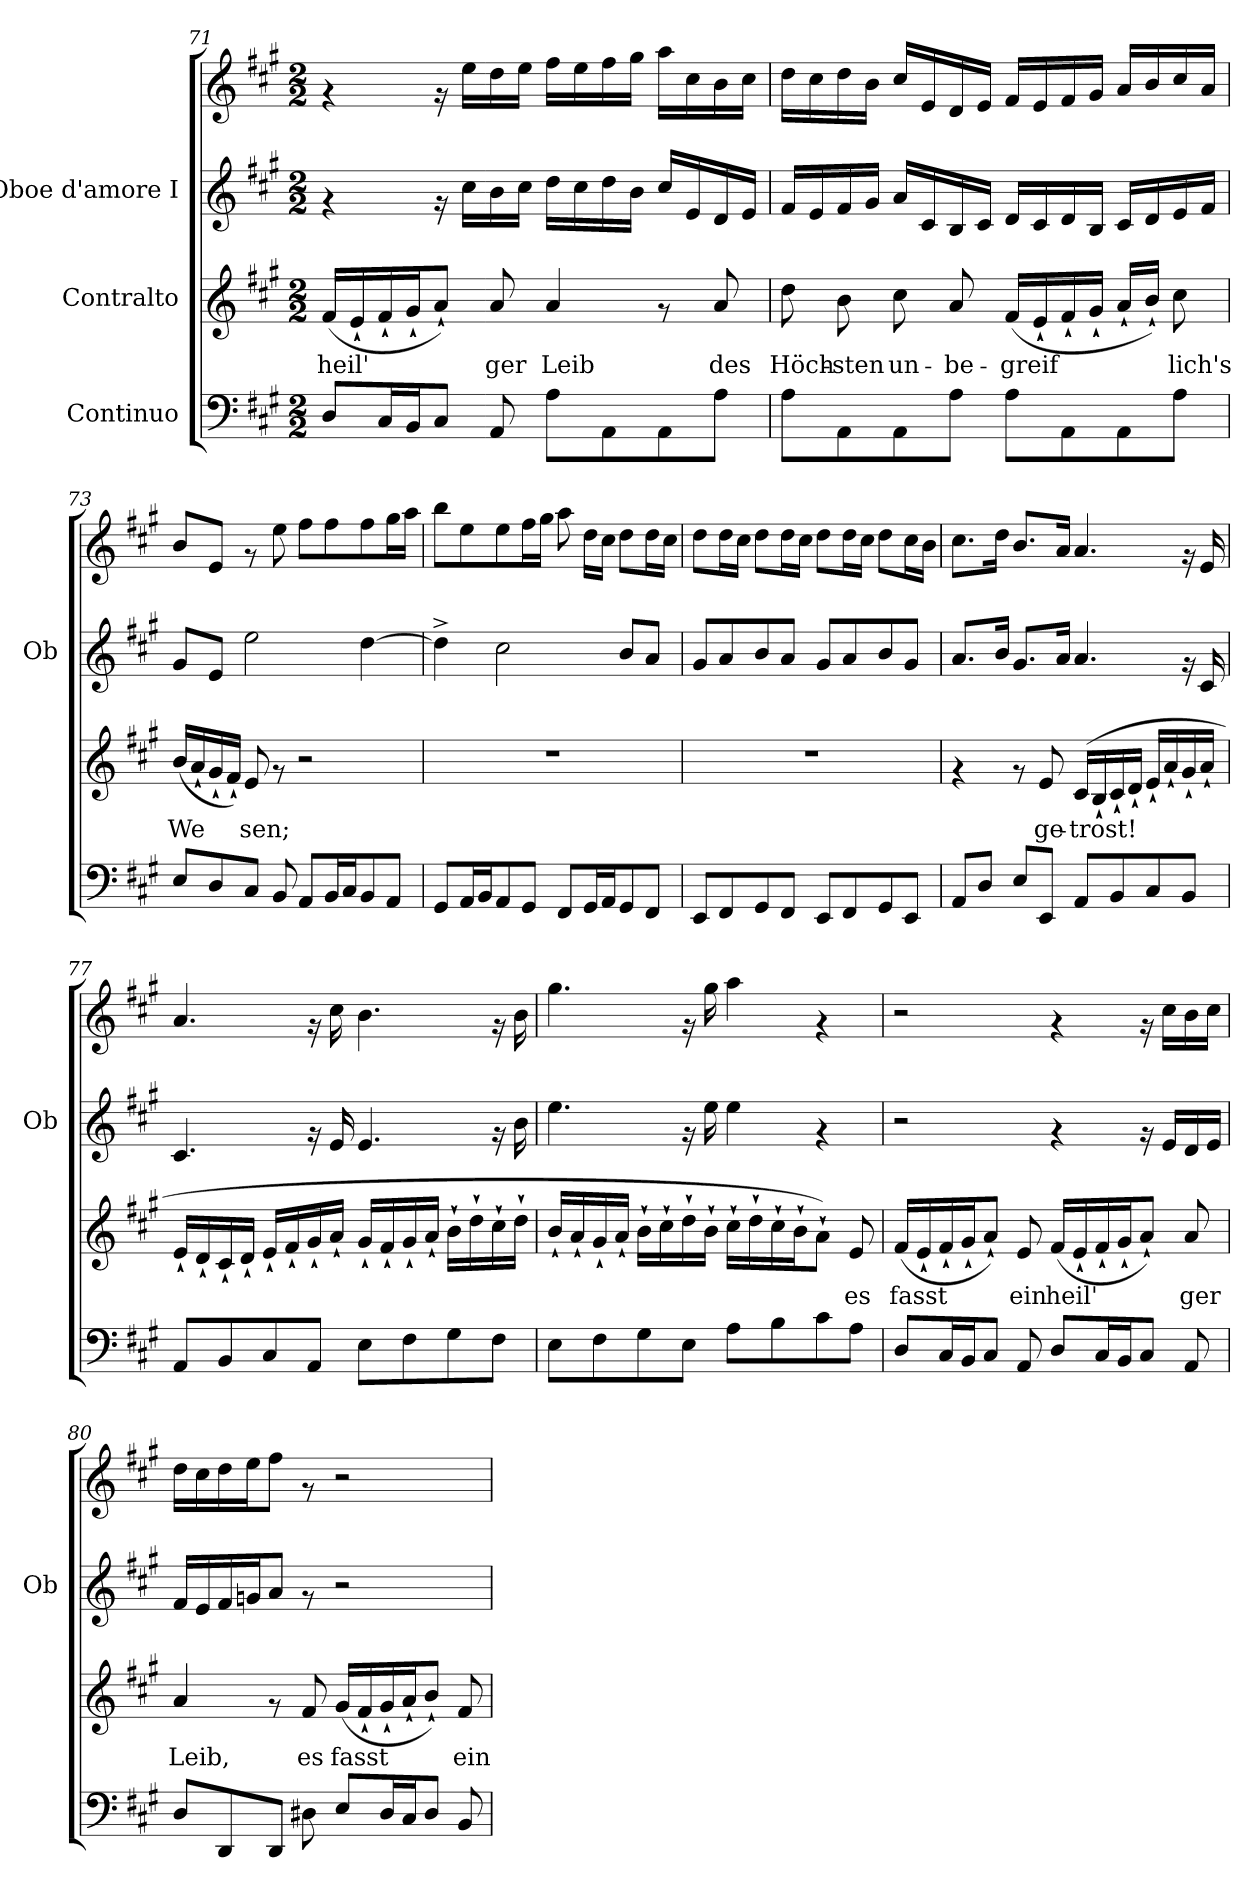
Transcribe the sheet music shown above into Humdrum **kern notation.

**kern	**kern	**text	**kern	**kern
*part3	*part2	*part2	*part1	*part1
*staff4	*staff3	*staff3	*staff2	*staff1
*I"Continuo	*I"Contralto	*	*I"Oboe d'amore I	*
*	*	*	*I'Ob	*
*clefF4	*clefG2	*	*clefG2	*clefG2
*k[f#c#g#]	*k[f#c#g#]	*	*k[f#c#g#]	*k[f#c#g#]
*A:	*A:	*	*A:	*A:
*M2/2	*M2/2	*	*M2/2	*M2/2
=71	=71	=71	=71	=71
!	!	!LO:LY:b:cj	!	!
8D/L	(>16f#/L	heil'-	4rf	4rf
!	!	!LO:LY:b:cj	!	!
.	16e`</	-	.	.
!	!	!LO:LY:b:cj	!	!
16C#/	16f#`</	.	.	.
!	!	!LO:LY:b:cj	!	!
16BB/	16g#`</	.	.	.
!	!	!LO:LY:b:cj	!	!
8C#/J	8a`</J)	.	16rf	16rf
.	.	.	16cc#\L	16ee\L
!	!	!LO:LY:b:cj	!	!
8AA/	8a/	ger	16b\	16dd\
.	.	.	16cc#\J	16ee\J
!	!	!LO:LY:b:cj	!	!
8A\L	4a/	Leib	16dd\L	16ff#\L
.	.	.	16cc#\	16ee\
8AA\	.	.	16dd\	16ff#\
.	.	.	16b\J	16gg#\J
8AA\	8rf	.	16cc#/L	16aa\L
.	.	.	16e/	16cc#\
!	!	!LO:LY:b:cj	!	!
8A\J	8a/	des	16d/	16b\
.	.	.	16e/J	16cc#\J
!!LO:PB:g=z
=72	=72	=72	=72	=72
!	!	!LO:LY:b:cj	!	!
8A\L	8dd\	Höch-	16f#/L	16dd\L
.	.	.	16e/	16cc#\
!	!	!LO:LY:b:cj	!	!
8AA\	8b\	-sten	16f#/	16dd\
.	.	.	16g#/J	16b\J
!	!	!LO:LY:b:cj	!	!
8AA\	8cc#\	un-	16a/L	16cc#/L
.	.	.	16c#/	16e/
!	!	!LO:LY:b:cj	!	!
8A\J	8a/	-be-	16B/	16d/
.	.	.	16c#/J	16e/J
!	!	!LO:LY:b:cj	!	!
8A\L	(>16f#/L	-greif-	16d/L	16f#/L
!	!	!LO:LY:b:cj	!	!
.	16e`</	-	16c#/	16e/
!	!	!LO:LY:b:cj	!	!
8AA\	16f#`</	.	16d/	16f#/
!	!	!LO:LY:b:cj	!	!
.	16g#`</J	.	16B/J	16g#/J
!	!	!LO:LY:b:cj	!	!
8AA\	16a`</L	.	16c#/L	16a/L
!	!	!LO:LY:b:cj	!	!
.	16b`</J)	.	16d/	16b/
!	!	!LO:LY:b:cj	!	!
8A\J	8cc#\	lich's	16e/	16cc#/
.	.	.	16f#/J	16a/J
=73	=73	=73	=73	=73
!	!	!LO:LY:b:cj	!	!
8E/L	(>16b/L	We-	8g#/L	8b/L
!	!	!LO:LY:b:cj	!	!
.	16a`</	-	.	.
!	!	!LO:LY:b:cj	!	!
8D/	16g#`</	.	8e/J	8e/J
!	!	!LO:LY:b:cj	!	!
.	16f#`</J)	.	.	.
!	!	!LO:LY:b:cj	!	!
8C#/J	8e/	sen;	2ee\	8rf
8BB/	8rf	.	.	8ee\
8AA/L	2r	.	.	8ff#\L
16BB/	.	.	.	8ff#\
16C#/	.	.	.	.
8BB/	.	.	[>4dd\	8ff#\
8AA/J	.	.	.	16gg#\
.	.	.	.	16aa\J
=74	=74	=74	=74	=74
8GG#/L	1r	.	4dd^>\]	8bb\L
16AA/	.	.	.	8ee\
16BB/	.	.	.	.
8AA/	.	.	2cc#\	8ee\
8GG#/J	.	.	.	16ff#\
.	.	.	.	16gg#\J
8FF#/L	.	.	.	8aa\
16GG#/	.	.	.	16dd\L
16AA/	.	.	.	16cc#\J
8GG#/	.	.	8b/L	8dd\L
8FF#/J	.	.	8a/J	16dd\
.	.	.	.	16cc#\J
!!LO:LB:g=z
=75	=75	=75	=75	=75
8EE/L	1r	.	8g#/L	8dd\L
8FF#/	.	.	8a/	16dd\
.	.	.	.	16cc#\J
8GG#/	.	.	8b/	8dd\L
8FF#/J	.	.	8a/J	16dd\
.	.	.	.	16cc#\J
8EE/L	.	.	8g#/L	8dd\L
8FF#/	.	.	8a/	16dd\
.	.	.	.	16cc#\J
8GG#/	.	.	8b/	8dd\L
8EE/J	.	.	8g#/J	16cc#\
.	.	.	.	16b\J
=76	=76	=76	=76	=76
8AA/L	4rf	.	8.a/L	8.cc#\L
8D/J	.	.	.	.
.	.	.	16b/J	16dd\J
8E/L	8rf	.	8.g#/L	8.b/L
!	!	!LO:LY:b:cj	!	!
8EE/J	8e/	ge-	.	.
.	.	.	16a/J	16a/J
!	!	!LO:LY:b:cj	!	!
8AA/L	(>16c#/L	-trost!	4.a/	4.a/
!	!	!LO:LY:b:cj	!	!
.	16B`</	.	.	.
!	!	!LO:LY:b:cj	!	!
8BB/	16c#`</	.	.	.
!	!	!LO:LY:b:cj	!	!
.	16d`</J	.	.	.
!	!	!LO:LY:b:cj	!	!
8C#/	16e`</L	.	.	.
!	!	!LO:LY:b:cj	!	!
.	16a`</	.	.	.
!	!	!LO:LY:b:cj	!	!
8BB/J	16g#`</	.	16rf	16rf
!	!	!LO:LY:b:cj	!	!
.	16a`</J	.	16c#/	16e/
=77	=77	=77	=77	=77
8AA/L	16e`</L	.	4.c#/	4.a/
.	16d`</	.	.	.
8BB/	16c#`</	.	.	.
.	16d`</J	.	.	.
8C#/	16e`</L	.	.	.
.	16f#`</	.	.	.
8AA/J	16g#`</	.	16rf	16rf
.	16a`</J	.	16e/	16cc#\
8E\L	16g#`</L	.	4.e/	4.b\
.	16f#`</	.	.	.
8F#\	16g#`</	.	.	.
.	16a`</J	.	.	.
8G#\	16b`>\L	.	.	.
.	16dd`>\	.	.	.
8F#\J	16cc#`>\	.	16rf	16rf
.	16dd`>\J	.	16b\	16b\
!!LO:PB:g=z
=78	=78	=78	=78	=78
!	!	!LO:LY:b:cj	!	!
8E\L	16b`</L	.	4.ee\	4.gg#\
!	!	!LO:LY:b:cj	!	!
.	16a`</	.	.	.
!	!	!LO:LY:b:cj	!	!
8F#\	16g#`</	.	.	.
!	!	!LO:LY:b:cj	!	!
.	16a`</J	.	.	.
!	!	!LO:LY:b:cj	!	!
8G#\	16b`>\L	.	.	.
!	!	!LO:LY:b:cj	!	!
.	16cc#`>\	.	.	.
!	!	!LO:LY:b:cj	!	!
8E\J	16dd`>\	.	16rf	16rf
!	!	!LO:LY:b:cj	!	!
.	16b`>\J	.	16ee\	16gg#\
!	!	!LO:LY:b:cj	!	!
8A\L	16cc#`>\L	.	4ee\	4aa\
!	!	!LO:LY:b:cj	!	!
.	16dd`>\	.	.	.
!	!	!LO:LY:b:cj	!	!
8B\	16cc#`>\	.	.	.
!	!	!LO:LY:b:cj	!	!
.	16b`>\	.	.	.
!	!	!LO:LY:b:cj	!	!
8c#\	8a`>\J)	.	4rf	4rf
!	!	!LO:LY:b:cj	!	!
8A\J	8e/	es	.	.
=79	=79	=79	=79	=79
!	!	!LO:LY:b:cj	!	!
8D/L	(>16f#/L	fasst	2r	2r
!	!	!LO:LY:b:cj	!	!
.	16e`</	.	.	.
!	!	!LO:LY:b:cj	!	!
16C#/	16f#`</	.	.	.
!	!	!LO:LY:b:cj	!	!
16BB/	16g#`</	.	.	.
!	!	!LO:LY:b:cj	!	!
8C#/J	8a`</J)	.	.	.
!	!	!LO:LY:b:cj	!	!
8AA/	8e/	ein	.	.
!	!	!LO:LY:b:cj	!	!
8D/L	(>16f#/L	heil'-	4rf	4rf
!	!	!LO:LY:b:cj	!	!
.	16e`</	-	.	.
!	!	!LO:LY:b:cj	!	!
16C#/	16f#`</	.	.	.
!	!	!LO:LY:b:cj	!	!
16BB/	16g#`</	.	.	.
!	!	!LO:LY:b:cj	!	!
8C#/J	8a`</J)	.	16rf	16rf
.	.	.	16e/L	16cc#\L
!	!	!LO:LY:b:cj	!	!
8AA/	8a/	ger	16d/	16b\
.	.	.	16e/J	16cc#\J
!!LO:LB:g=z
=80	=80	=80	=80	=80
!	!	!LO:LY:b:cj	!	!
8D/L	4a/	Leib,	16f#/L	16dd\L
.	.	.	16e/	16cc#\
8DD/	.	.	16f#/	16dd\
.	.	.	16gn/	16ee\
8DD/J	8rf	.	8a/J	8ff#\J
!	!	!LO:LY:b:cj	!	!
8D#X\	8f#/	es	8rf	8rf
!	!	!LO:LY:b:cj	!	!
8E/L	(>16g#/L	fasst	2r	2r
!	!	!LO:LY:b:cj	!	!
.	16f#`</	.	.	.
!	!	!LO:LY:b:cj	!	!
16D#/	16g#`</	.	.	.
!	!	!LO:LY:b:cj	!	!
16C#/	16a`</	.	.	.
!	!	!LO:LY:b:cj	!	!
8D#/J	8b`</J)	.	.	.
!	!	!LO:LY:b:cj	!	!
8BB/	8f#/	ein	.	.
=	=	=	=	=
*-	*-	*-	*-	*-
